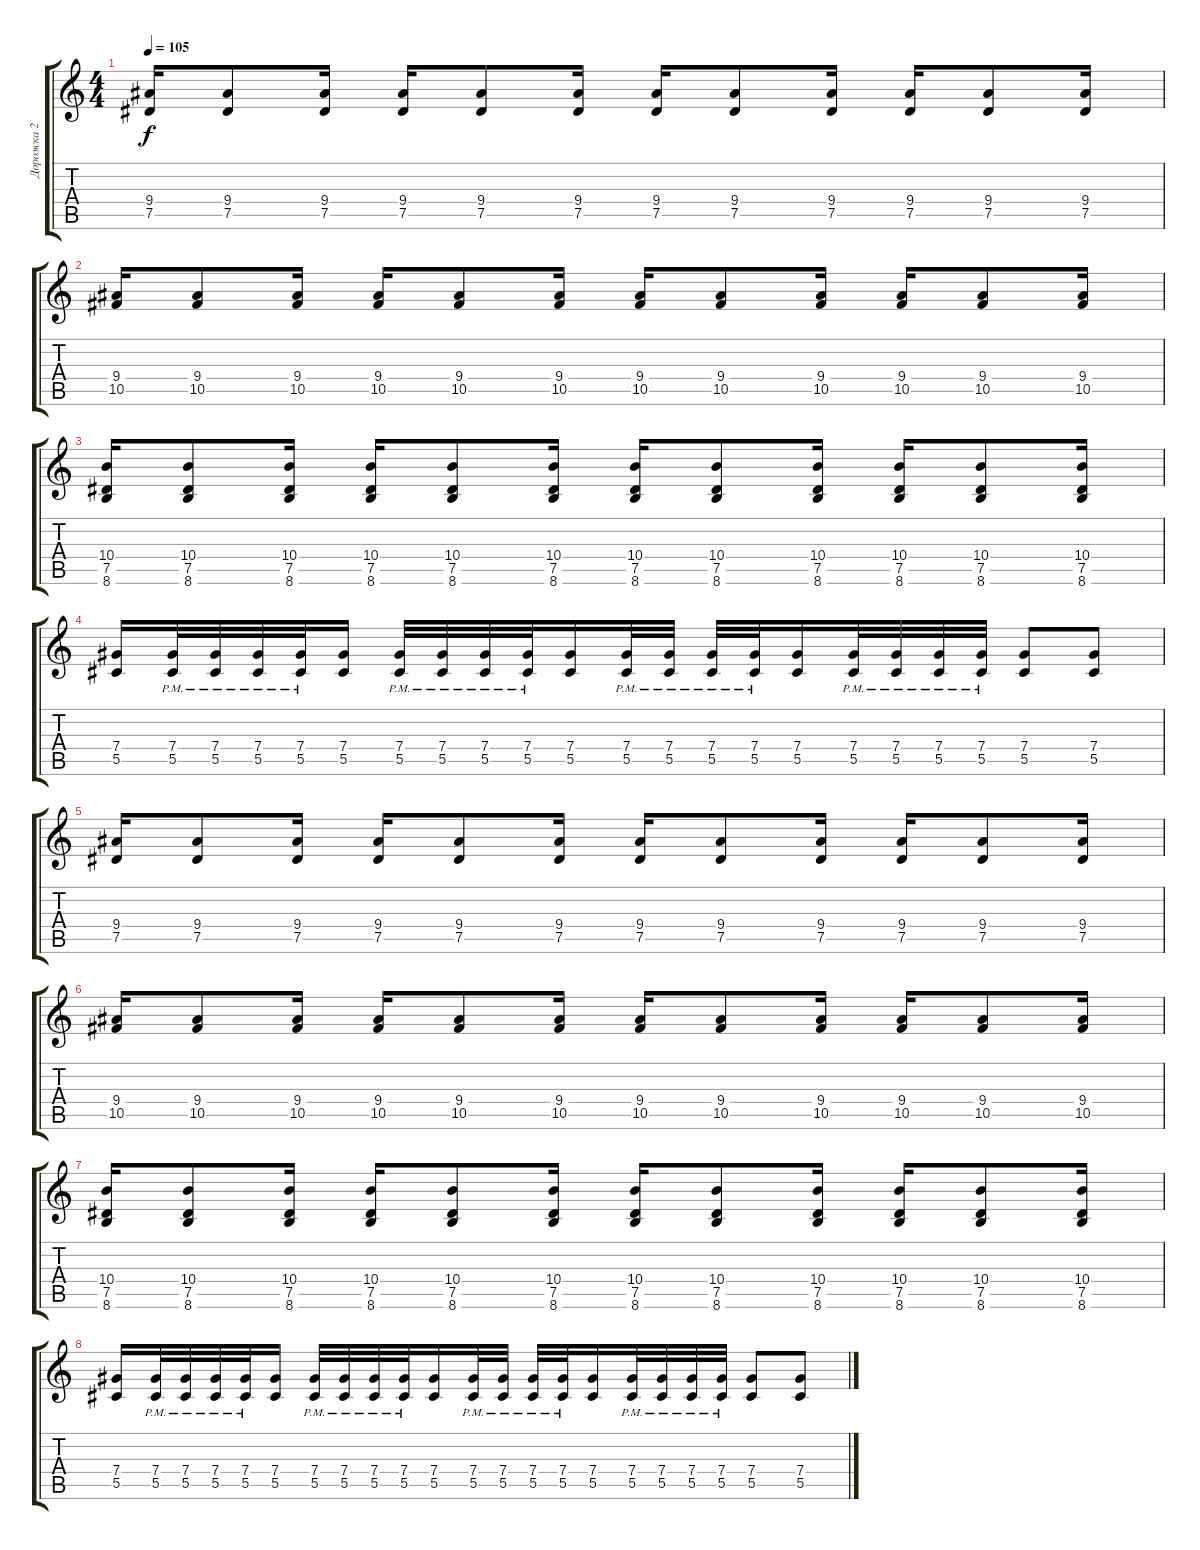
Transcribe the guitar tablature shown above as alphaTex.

\track ("Дорожка 2" "Дорожка 2") {instrument acousticguitarsteel}
\staff {score tabs}
\tuning (Eb4 Bb3 Gb3 Db3 Ab2 Eb2) {hide}
\ts (4 4)
\tempo 105
\clef g2
\ks c
(9.4 7.5).16{dy f} (9.4 7.5).8 (9.4 7.5).16 (9.4 7.5).16 (9.4 7.5).8 (9.4 7.5).16 (9.4 7.5).16 (9.4 7.5).8 (9.4 7.5).16 (9.4 7.5).16 (9.4 7.5).8 (9.4 7.5).16 |
(9.4 10.5).16 (9.4 10.5).8 (9.4 10.5).16 (9.4 10.5).16 (9.4 10.5).8 (9.4 10.5).16 (9.4 10.5).16 (9.4 10.5).8 (9.4 10.5).16 (9.4 10.5).16 (9.4 10.5).8 (9.4 10.5).16 |
(10.4 7.5 8.6).16 (10.4 7.5 8.6).8 (10.4 7.5 8.6).16 (10.4 7.5 8.6).16 (10.4 7.5 8.6).8 (10.4 7.5 8.6).16 (10.4 7.5 8.6).16 (10.4 7.5 8.6).8 (10.4 7.5 8.6).16 (10.4 7.5 8.6).16 (10.4 7.5 8.6).8 (10.4 7.5 8.6).16 |
(7.4 5.5).16 (7.4{pm} 5.5{pm}).32 (7.4{pm} 5.5{pm}).32 (7.4{pm} 5.5{pm}).32 (7.4{pm} 5.5{pm}).32 (7.4 5.5).16 (7.4{pm} 5.5{pm}).32 (7.4{pm} 5.5{pm}).32 (7.4{pm} 5.5{pm}).32 (7.4{pm} 5.5{pm}).32 (7.4 5.5).16 (7.4{pm} 5.5{pm}).32 (7.4{pm} 5.5{pm}).32 (7.4{pm} 5.5{pm}).32 (7.4{pm} 5.5{pm}).32 (7.4 5.5).16 (7.4{pm} 5.5{pm}).32 (7.4{pm} 5.5{pm}).32 (7.4{pm} 5.5{pm}).32 (7.4{pm} 5.5{pm}).32 (7.4 5.5).8 (7.4 5.5).8 |
(9.4 7.5).16 (9.4 7.5).8 (9.4 7.5).16 (9.4 7.5).16 (9.4 7.5).8 (9.4 7.5).16 (9.4 7.5).16 (9.4 7.5).8 (9.4 7.5).16 (9.4 7.5).16 (9.4 7.5).8 (9.4 7.5).16 |
(9.4 10.5).16 (9.4 10.5).8 (9.4 10.5).16 (9.4 10.5).16 (9.4 10.5).8 (9.4 10.5).16 (9.4 10.5).16 (9.4 10.5).8 (9.4 10.5).16 (9.4 10.5).16 (9.4 10.5).8 (9.4 10.5).16 |
(10.4 7.5 8.6).16 (10.4 7.5 8.6).8 (10.4 7.5 8.6).16 (10.4 7.5 8.6).16 (10.4 7.5 8.6).8 (10.4 7.5 8.6).16 (10.4 7.5 8.6).16 (10.4 7.5 8.6).8 (10.4 7.5 8.6).16 (10.4 7.5 8.6).16 (10.4 7.5 8.6).8 (10.4 7.5 8.6).16 |
(7.4 5.5).16 (7.4{pm} 5.5{pm}).32 (7.4{pm} 5.5{pm}).32 (7.4{pm} 5.5{pm}).32 (7.4{pm} 5.5{pm}).32 (7.4 5.5).16 (7.4{pm} 5.5{pm}).32 (7.4{pm} 5.5{pm}).32 (7.4{pm} 5.5{pm}).32 (7.4{pm} 5.5{pm}).32 (7.4 5.5).16 (7.4{pm} 5.5{pm}).32 (7.4{pm} 5.5{pm}).32 (7.4{pm} 5.5{pm}).32 (7.4{pm} 5.5{pm}).32 (7.4 5.5).16 (7.4{pm} 5.5{pm}).32 (7.4{pm} 5.5{pm}).32 (7.4{pm} 5.5{pm}).32 (7.4{pm} 5.5{pm}).32 (7.4 5.5).8 (7.4 5.5).8
